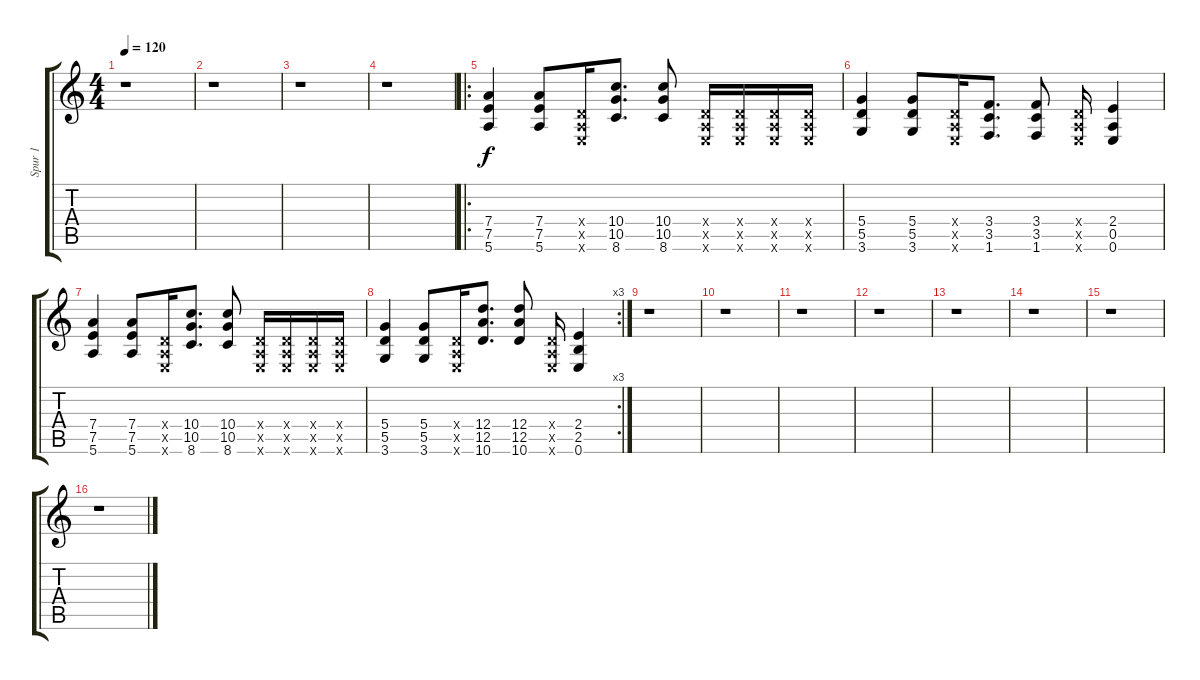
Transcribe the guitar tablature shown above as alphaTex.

\track ("Spur 1" "Spur 1") {instrument overdrivenguitar}
\staff {score tabs}
\tuning (E4 B3 G3 D3 A2 E2) {hide}
\ts (4 4)
\tempo 120
\clef g2
\ks c
r.1{dy f} |
r.1 |
r.1 |
r.1 |
\ro
(7.4 7.5 5.6).4 (7.4 7.5 5.6).8 (0.4{x} 0.5{x} 0.6{x}).16 (10.4 10.5 8.6).8{d} (10.4 10.5 8.6).8 (0.4{x} 0.5{x} 0.6{x}).16 (0.4{x} 0.5{x} 0.6{x}).16 (0.4{x} 0.5{x} 0.6{x}).16 (0.4{x} 0.5{x} 0.6{x}).16 |
(5.4 5.5 3.6).4 (5.4 5.5 3.6).8 (0.4{x} 0.5{x} 0.6{x}).16 (3.4 3.5 1.6).8{d} (3.4 3.5 1.6).8 (0.4{x} 0.5{x} 0.6{x}).16 (2.4 0.5 0.6).4 |
(7.4 7.5 5.6).4 (7.4 7.5 5.6).8 (0.4{x} 0.5{x} 0.6{x}).16 (10.4 10.5 8.6).8{d} (10.4 10.5 8.6).8 (0.4{x} 0.5{x} 0.6{x}).16 (0.4{x} 0.5{x} 0.6{x}).16 (0.4{x} 0.5{x} 0.6{x}).16 (0.4{x} 0.5{x} 0.6{x}).16 |
\rc 3
(5.4 5.5 3.6).4 (5.4 5.5 3.6).8 (0.4{x} 0.5{x} 0.6{x}).16 (12.4 12.5 10.6).8{d} (12.4 12.5 10.6).8 (0.4{x} 0.5{x} 0.6{x}).16 (2.4 2.5 0.6).4 |
r.1 |
r.1 |
r.1 |
r.1 |
r.1 |
r.1 |
r.1 |
r.1
